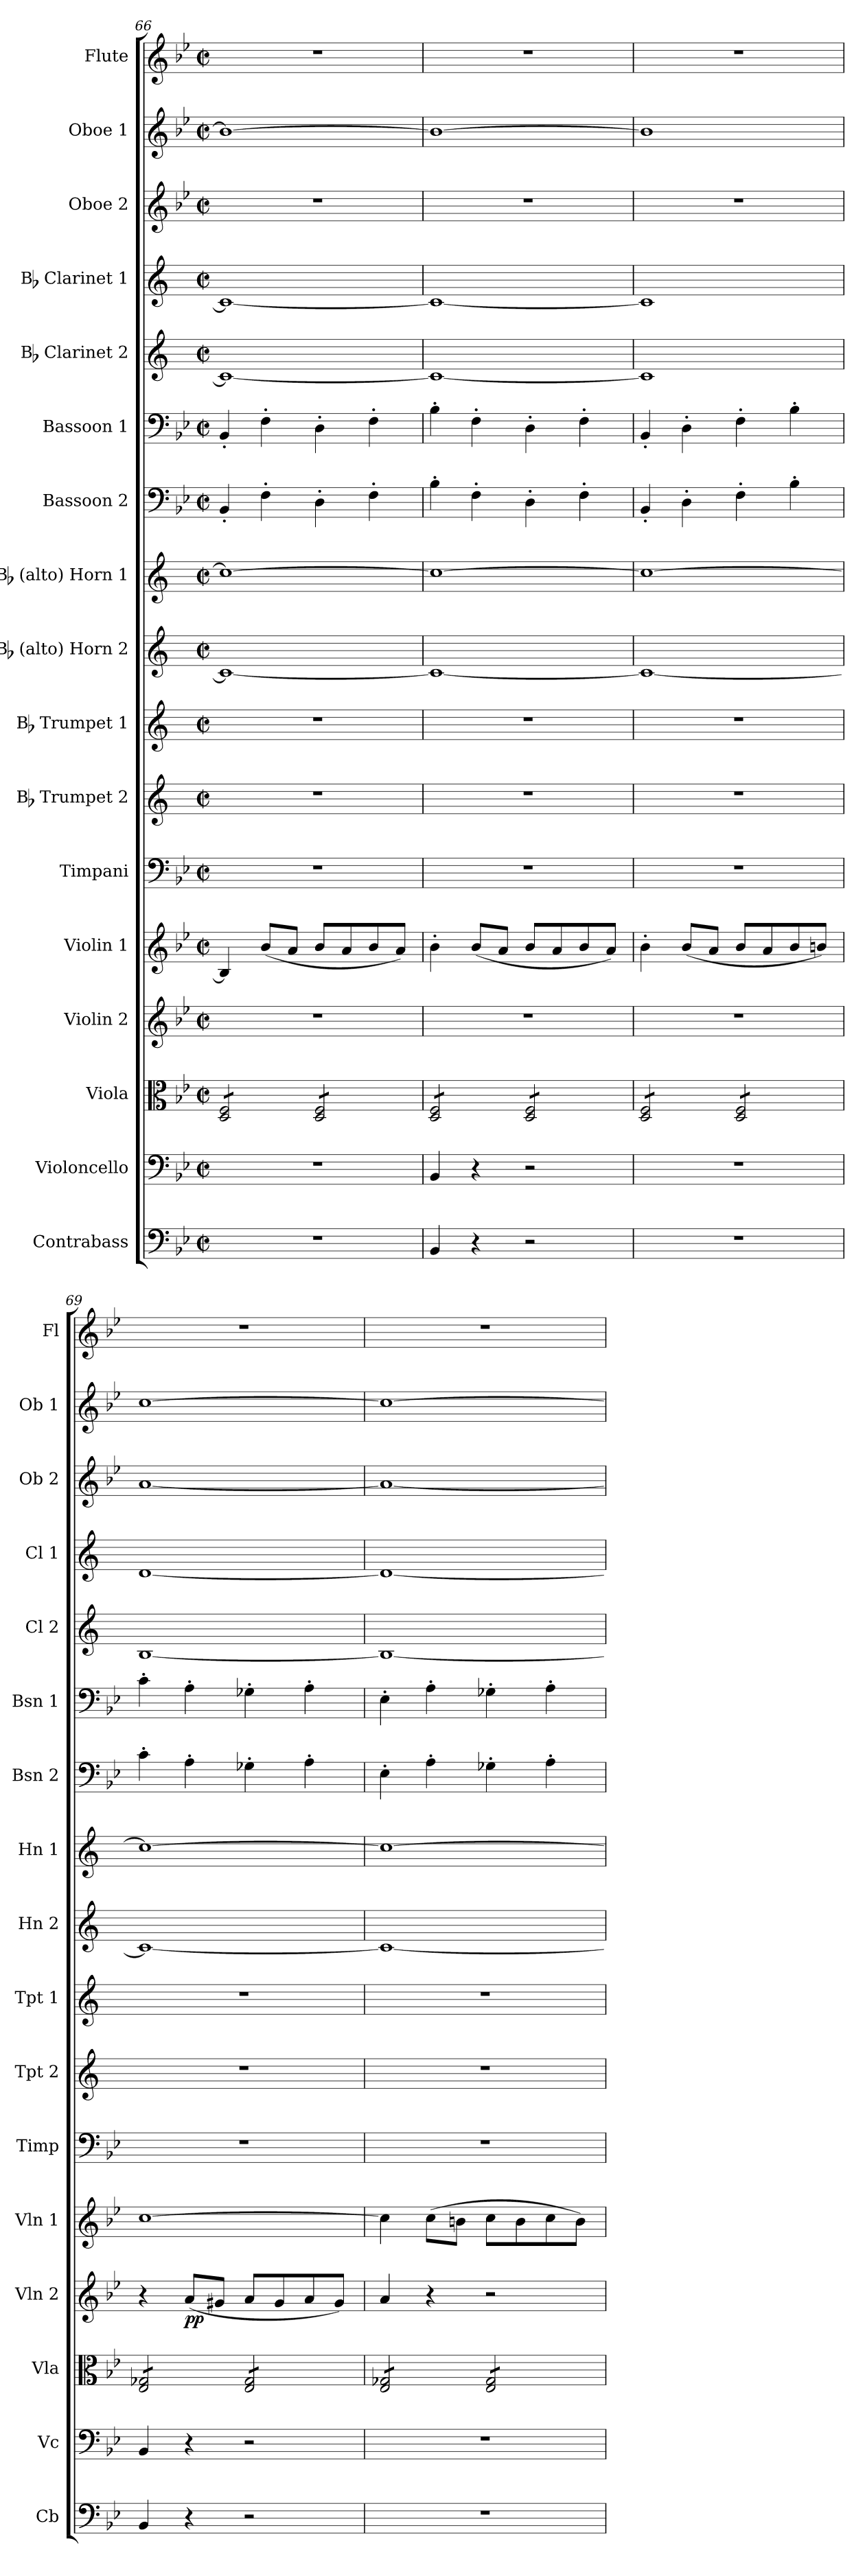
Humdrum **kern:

**kern	**kern	**kern	**kern	**dynam	**kern	**kern	**kern	**kern	**kern	**kern	**kern	**kern	**kern	**kern	**kern	**kern	**kern
*part17	*part16	*part15	*part14	*part14	*part13	*part12	*part11	*part10	*part9	*part8	*part7	*part6	*part5	*part4	*part3	*part2	*part1
*staff17	*staff16	*staff15	*staff14	*staff14	*staff13	*staff12	*staff11	*staff10	*staff9	*staff8	*staff7	*staff6	*staff5	*staff4	*staff3	*staff2	*staff1
*I"Contrabass	*I"Violoncello	*I"Viola	*I"Violin 2	*	*I"Violin 1	*I"Timpani	*I"Bb Trumpet 2	*I"Bb Trumpet 1	*I"Bb (alto) Horn 2	*I"Bb (alto) Horn 1	*I"Bassoon 2	*I"Bassoon 1	*I"Bb Clarinet 2	*I"Bb Clarinet 1	*I"Oboe 2	*I"Oboe 1	*I"Flute
*I'Cb	*I'Vc	*I'Vla	*I'Vln 2	*	*I'Vln 1	*I'Timp	*I'Tpt 2	*I'Tpt 1	*I'Hn 2	*I'Hn 1	*I'Bsn 2	*I'Bsn 1	*I'Cl 2	*I'Cl 1	*I'Ob 2	*I'Ob 1	*I'Fl
*clefF4	*clefF4	*clefC3	*clefG2	*	*clefG2	*clefF4	*clefG2	*clefG2	*clefG2	*clefG2	*clefF4	*clefF4	*clefG2	*clefG2	*clefG2	*clefG2	*clefG2
*ITrd7c12	*	*	*	*	*	*	*ITrd1c2	*ITrd1c2	*ITrd1c2	*ITrd1c2	*	*	*ITrd1c2	*ITrd1c2	*	*	*
*k[b-e-]	*k[b-e-]	*k[b-e-]	*k[b-e-]	*	*k[b-e-]	*k[b-e-]	*k[b-e-]	*k[b-e-]	*k[b-e-]	*k[b-e-]	*k[b-e-]	*k[b-e-]	*k[b-e-]	*k[b-e-]	*k[b-e-]	*k[b-e-]	*k[b-e-]
*M2/2	*M2/2	*M2/2	*M2/2	*	*M2/2	*M2/2	*M2/2	*M2/2	*M2/2	*M2/2	*M2/2	*M2/2	*M2/2	*M2/2	*M2/2	*M2/2	*M2/2
*met(c|)	*met(c|)	*met(c|)	*met(c|)	*	*met(c|)	*met(c|)	*met(c|)	*met(c|)	*met(c|)	*met(c|)	*met(c|)	*met(c|)	*met(c|)	*met(c|)	*met(c|)	*met(c|)	*met(c|)
=66	=66	=66	=66	=66	=66	=66	=66	=66	=66	=66	=66	=66	=66	=66	=66	=66	=66
*	*	*tremolo	*	*	*	*	*	*	*	*	*	*	*	*	*	*	*
1r	1r	8D/ 8F/L	1r	.	4B-/]	1r	1r	1r	1B-_	1b-_	4BB-'/	4BB-'/	1B-_	1B-_	1r	1b-_	1r
.	.	8D/ 8F/	.	.	.	.	.	.	.	.	.	.	.	.	.	.	.
.	.	8D/ 8F/	.	.	(8b-/L	.	.	.	.	.	4F'\	4F'\	.	.	.	.	.
.	.	8D/ 8F/J	.	.	8a/J	.	.	.	.	.	.	.	.	.	.	.	.
.	.	8D/ 8F/L	.	.	8b-/L	.	.	.	.	.	4D'\	4D'\	.	.	.	.	.
.	.	8D/ 8F/	.	.	8a/	.	.	.	.	.	.	.	.	.	.	.	.
.	.	8D/ 8F/	.	.	8b-/	.	.	.	.	.	4F'\	4F'\	.	.	.	.	.
.	.	8D/ 8F/J	.	.	8a/J)	.	.	.	.	.	.	.	.	.	.	.	.
=67	=67	=67	=67	=67	=67	=67	=67	=67	=67	=67	=67	=67	=67	=67	=67	=67	=67
4BBB-/	4BB-/	8D/ 8F/L	1r	.	4b-'\	1r	1r	1r	1B-_	1b-_	4B-'\	4B-'\	1B-_	1B-_	1r	1b-_	1r
.	.	8D/ 8F/	.	.	.	.	.	.	.	.	.	.	.	.	.	.	.
4r	4r	8D/ 8F/	.	.	(8b-/L	.	.	.	.	.	4F'\	4F'\	.	.	.	.	.
.	.	8D/ 8F/J	.	.	8a/J	.	.	.	.	.	.	.	.	.	.	.	.
2r	2r	8D/ 8F/L	.	.	8b-/L	.	.	.	.	.	4D'\	4D'\	.	.	.	.	.
.	.	8D/ 8F/	.	.	8a/	.	.	.	.	.	.	.	.	.	.	.	.
.	.	8D/ 8F/	.	.	8b-/	.	.	.	.	.	4F'\	4F'\	.	.	.	.	.
.	.	8D/ 8F/J	.	.	8a/J)	.	.	.	.	.	.	.	.	.	.	.	.
=68	=68	=68	=68	=68	=68	=68	=68	=68	=68	=68	=68	=68	=68	=68	=68	=68	=68
1r	1r	8D/ 8F/L	1r	.	4b-'\	1r	1r	1r	1B-_	1b-_	4BB-'/	4BB-'/	1B-]	1B-]	1r	1b-]	1r
.	.	8D/ 8F/	.	.	.	.	.	.	.	.	.	.	.	.	.	.	.
.	.	8D/ 8F/	.	.	(8b-/L	.	.	.	.	.	4D'\	4D'\	.	.	.	.	.
.	.	8D/ 8F/J	.	.	8a/J	.	.	.	.	.	.	.	.	.	.	.	.
.	.	8D/ 8F/L	.	.	8b-/L	.	.	.	.	.	4F'\	4F'\	.	.	.	.	.
.	.	8D/ 8F/	.	.	8a/	.	.	.	.	.	.	.	.	.	.	.	.
.	.	8D/ 8F/	.	.	8b-/	.	.	.	.	.	4B-'\	4B-'\	.	.	.	.	.
.	.	8D/ 8F/J	.	.	8bn/J)	.	.	.	.	.	.	.	.	.	.	.	.
=69	=69	=69	=69	=69	=69	=69	=69	=69	=69	=69	=69	=69	=69	=69	=69	=69	=69
4BBB-/	4BB-/	8E-/ 8G-X/L	4r	.	[1cc	1r	1r	1r	1B-_	1b-_	4c'\	4c'\	[1A	[1c	[1a	[1cc	1r
.	.	8E-/ 8G-X/	.	.	.	.	.	.	.	.	.	.	.	.	.	.	.
!	!	!	!	!LO:DY:b	!	!	!	!	!	!	!	!	!	!	!	!	!
4r	4r	8E-/ 8G-X/	(8a/L	pp	.	.	.	.	.	.	4A'\	4A'\	.	.	.	.	.
.	.	8E-/ 8G-X/J	8g#X/J	.	.	.	.	.	.	.	.	.	.	.	.	.	.
2r	2r	8E-/ 8G-/L	8a/L	.	.	.	.	.	.	.	4G-X'\	4G-X'\	.	.	.	.	.
.	.	8E-/ 8G-/	8g#/	.	.	.	.	.	.	.	.	.	.	.	.	.	.
.	.	8E-/ 8G-/	8a/	.	.	.	.	.	.	.	4A'\	4A'\	.	.	.	.	.
.	.	8E-/ 8G-/J	8g#/J)	.	.	.	.	.	.	.	.	.	.	.	.	.	.
=70	=70	=70	=70	=70	=70	=70	=70	=70	=70	=70	=70	=70	=70	=70	=70	=70	=70
1r	1r	8E-/ 8G-X/L	4a/	.	4cc\]	1r	1r	1r	1B-_	1b-_	4E-'\	4E-'\	1A_	1c_	1a_	1cc_	1r
.	.	8E-/ 8G-X/	.	.	.	.	.	.	.	.	.	.	.	.	.	.	.
.	.	8E-/ 8G-X/	4r	.	(8cc\L	.	.	.	.	.	4A'\	4A'\	.	.	.	.	.
.	.	8E-/ 8G-X/J	.	.	8bn\J	.	.	.	.	.	.	.	.	.	.	.	.
.	.	8E-/ 8G-/L	2r	.	8cc\L	.	.	.	.	.	4G-X'\	4G-X'\	.	.	.	.	.
.	.	8E-/ 8G-/	.	.	8b\	.	.	.	.	.	.	.	.	.	.	.	.
.	.	8E-/ 8G-/	.	.	8cc\	.	.	.	.	.	4A'\	4A'\	.	.	.	.	.
.	.	8E-/ 8G-/J	.	.	8b\J)	.	.	.	.	.	.	.	.	.	.	.	.
*	*	*Xtremolo	*	*	*	*	*	*	*	*	*	*	*	*	*	*	*
=	=	=	=	=	=	=	=	=	=	=	=	=	=	=	=	=	=
*-	*-	*-	*-	*-	*-	*-	*-	*-	*-	*-	*-	*-	*-	*-	*-	*-	*-
